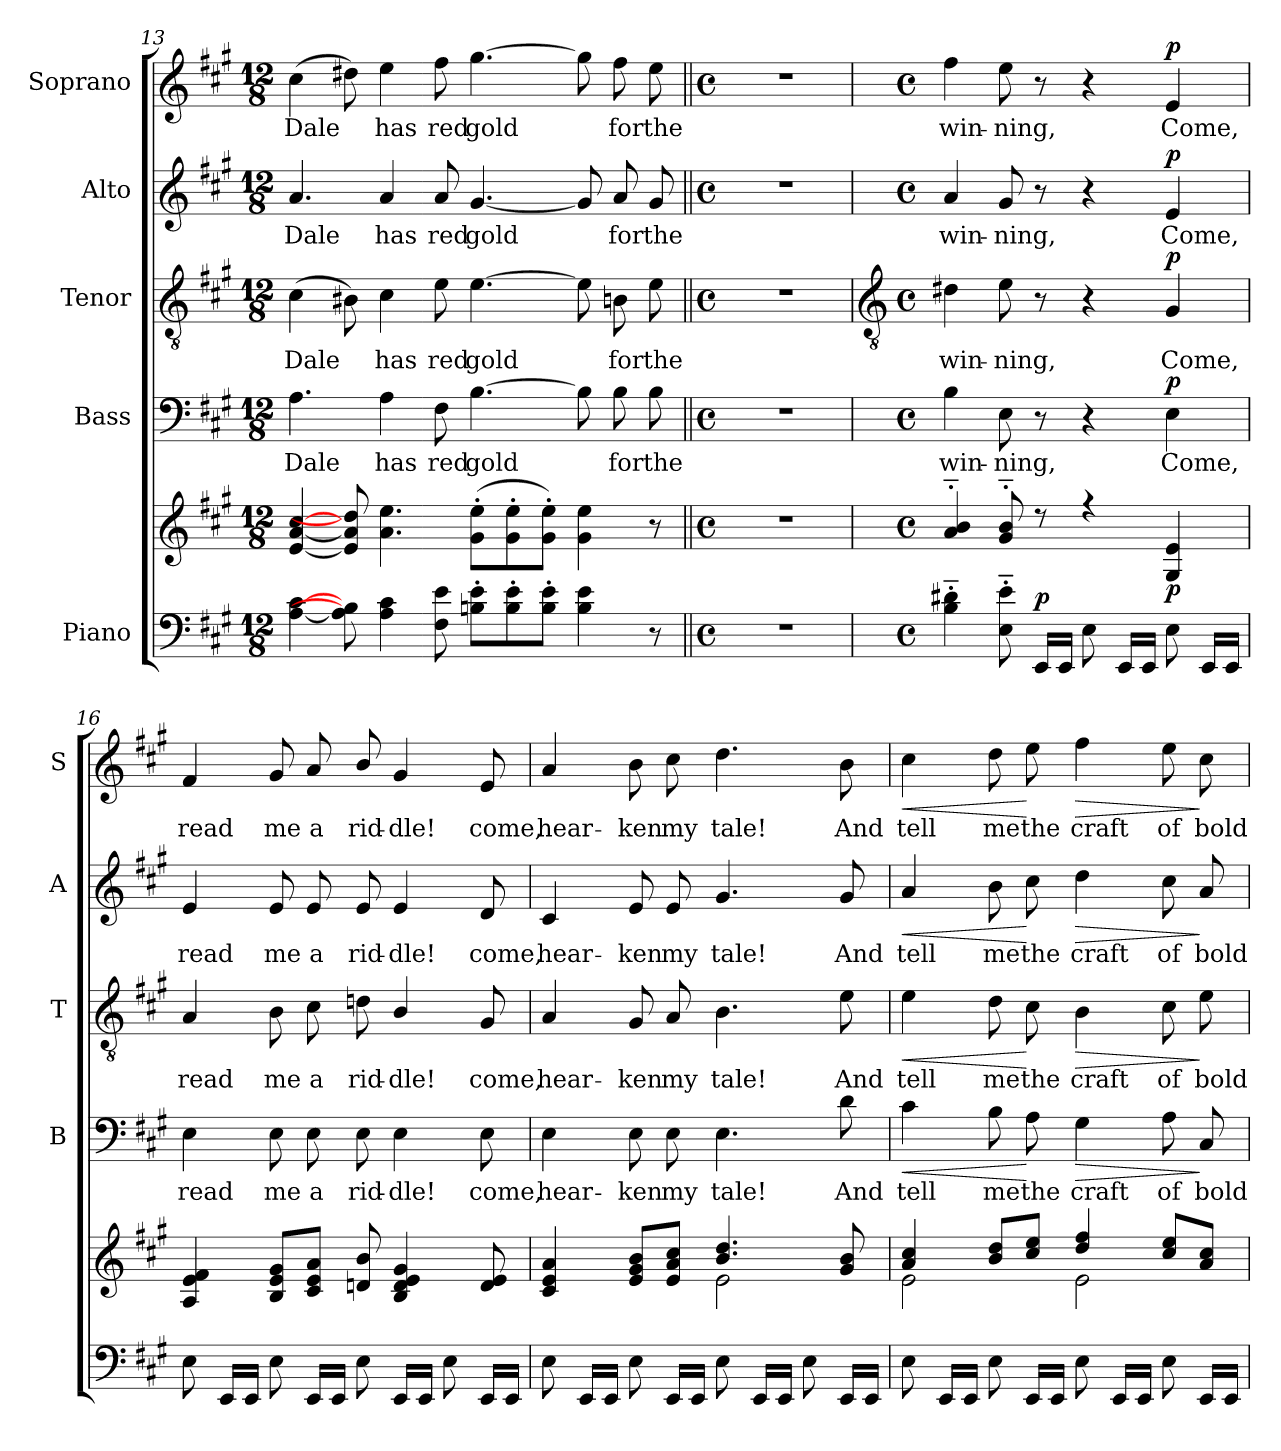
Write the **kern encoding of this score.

**kern	**kern	**dynam	**kern	**text	**dynam	**kern	**text	**dynam	**kern	**text	**dynam	**kern	**text	**dynam
*part5	*part5	*part5	*part4	*part4	*part4	*part3	*part3	*part3	*part2	*part2	*part2	*part1	*part1	*part1
*staff6	*staff5	*staff5/6	*staff4	*staff4	*staff4	*staff3	*staff3	*staff3	*staff2	*staff2	*staff2	*staff1	*staff1	*staff1
*I"Piano	*	*	*I"Bass	*	*	*I"Tenor	*	*	*I"Alto	*	*	*I"Soprano	*	*
*	*	*	*I'B	*	*	*I'T	*	*	*I'A	*	*	*I'S	*	*
*clefF4	*clefG2	*	*clefF4	*	*	*clefGv2	*	*	*clefG2	*	*	*clefG2	*	*
*k[f#c#g#]	*k[f#c#g#]	*	*k[f#c#g#]	*	*	*k[f#c#g#]	*	*	*k[f#c#g#]	*	*	*k[f#c#g#]	*	*
*A:	*A:	*	*A:	*	*	*A:	*	*	*A:	*	*	*A:	*	*
*M12/8	*M12/8	*	*M12/8	*	*	*M12/8	*	*	*M12/8	*	*	*M12/8	*	*
=13	=13	=13	=13	=13	=13	=13	=13	=13	=13	=13	=13	=13	=13	=13
!	!	!	!	!LO:LY:b	!	!	!LO:LY:b	!	!	!LO:LY:b	!	!	!LO:LY:b	!
[4A [4c#	[4e [4a [4cc#	.	4.A	-Dale	.	(>4c#	-Dale	.	4.a	-Dale	.	(>4cc#	-Dale	.
8A] 8B#]	8e] 8a] 8dd#]	.	.	.	.	8B#X)	.	.	.	.	.	8dd#X)	.	.
!	!	!	!	!LO:LY:b	!	!	!LO:LY:b	!	!	!LO:LY:b	!	!	!LO:LY:b	!
4A 4c#	4.a 4.ee	.	4A	has	.	4c#	has	.	4a	has	.	4ee	has	.
!	!	!	!	!LO:LY:b	!	!	!LO:LY:b	!	!	!LO:LY:b	!	!	!LO:LY:b	!
8F# 8e	.	.	8F#	red	.	8e	red	.	8a	red	.	8ff#	red	.
!	!	!	!	!LO:LY:b	!	!	!LO:LY:b	!	!	!LO:LY:b	!	!	!LO:LY:b	!
8Bn' 8e'L	(>8g#' 8ee'L	.	[4.B	gold	.	[4.e	gold	.	[4.g#	gold	.	[4.gg#	gold	.
8B' 8e'	8g#' 8ee'	.	.	.	.	.	.	.	.	.	.	.	.	.
8B' 8e'J	8g#' 8ee'J)	.	.	.	.	.	.	.	.	.	.	.	.	.
4B 4e	4g# 4ee	.	8B]	.	.	8e]	.	.	8g#]	.	.	8gg#]	.	.
!	!	!	!	!LO:LY:b	!	!	!LO:LY:b	!	!	!LO:LY:b	!	!	!LO:LY:b	!
.	.	.	8B	for	.	8Bn	for	.	8a	for	.	8ff#	for	.
!	!	!	!	!LO:LY:b	!	!	!LO:LY:b	!	!	!LO:LY:b	!	!	!LO:LY:b	!
8r	8r	.	8B	the	.	8e	the	.	8g#	the	.	8ee	the	.
=14||	=14||	=14||	=14||	=14||	=14||	=14||	=14||	=14||	=14||	=14||	=14||	=14||	=14||	=14||
*M4/4	*M4/4	*	*M4/4	*	*	*M4/4	*	*	*M4/4	*	*	*M4/4	*	*
*met(c)	*met(c)	*	*met(c)	*	*	*met(c)	*	*	*met(c)	*	*	*met(c)	*	*
1r	1r	.	1r	.	.	1r	.	.	1r	.	.	1r	.	.
!!LO:LB:g=z
=15	=15	=15	=15	=15	=15	=15	=15	=15	=15	=15	=15	=15	=15	=15
*	*	*	*	*	*	*clefGv2	*	*	*	*	*	*	*	*
*M4/4	*M4/4	*	*M4/4	*	*	*M4/4	*	*	*M4/4	*	*	*M4/4	*	*
*met(c)	*met(c)	*	*met(c)	*	*	*met(c)	*	*	*met(c)	*	*	*met(c)	*	*
*	*^	*	*	*	*	*	*	*	*	*	*	*	*	*
!	!	!	!	!	!LO:LY:b	!	!	!LO:LY:b	!	!	!LO:LY:b	!	!	!LO:LY:b	!
4B'~ 4d#X'~	4a'~ 4b'~	1ryy	.	4B	win-	.	4d#X	win-	.	4a	win-	.	4ff#	win-	.
!	!	!	!	!	!LO:LY:b	!	!	!LO:LY:b	!	!	!LO:LY:b	!	!	!LO:LY:b	!
8E'~ 8e'~	8g#'~ 8b'~	.	.	8E	-ning,	.	8e	-ning,	.	8g#	-ning,	.	8ee	-ning,	.
!	!	!	!LO:DY:a=2	!	!	!	!	!	!	!	!	!	!	!	!
16EELL	8r	.	p	8r	.	.	8r	.	.	8r	.	.	8r	.	.
16EEJJ	.	.	.	.	.	.	.	.	.	.	.	.	.	.	.
8E	4r	.	.	4r	.	.	4r	.	.	4r	.	.	4r	.	.
16EELL	.	.	.	.	.	.	.	.	.	.	.	.	.	.	.
16EEJJ	.	.	.	.	.	.	.	.	.	.	.	.	.	.	.
!	!	!	!LO:DY:b	!	!LO:LY:b	!LO:DY:b	!	!LO:LY:b	!LO:DY:b	!	!LO:LY:b	!LO:DY:b	!	!LO:LY:b	!LO:DY:b
8E	4G# 4e	.	p	4E	Come,	p	4G#	Come,	p	4e	Come,	p	4e	Come,	p
16EELL	.	.	.	.	.	.	.	.	.	.	.	.	.	.	.
16EEJJ	.	.	.	.	.	.	.	.	.	.	.	.	.	.	.
=16	=16	=16	=16	=16	=16	=16	=16	=16	=16	=16	=16	=16	=16	=16	=16
!	!	!	!	!	!LO:LY:b	!	!	!LO:LY:b	!	!	!LO:LY:b	!	!	!LO:LY:b	!
8E	4A 4e 4f#	1ryy	.	4E	read	.	4A	read	.	4e	read	.	4f#	read	.
16EELL	.	.	.	.	.	.	.	.	.	.	.	.	.	.	.
16EEJJ	.	.	.	.	.	.	.	.	.	.	.	.	.	.	.
!	!	!	!	!	!LO:LY:b	!	!	!LO:LY:b	!	!	!LO:LY:b	!	!	!LO:LY:b	!
8E	8B 8e 8g#L	.	.	8E	me	.	8B	me	.	8e	me	.	8g#	me	.
!	!	!	!	!	!LO:LY:b	!	!	!LO:LY:b	!	!	!LO:LY:b	!	!	!LO:LY:b	!
16EELL	8c# 8e 8aJ	.	.	8E	a	.	8c#	a	.	8e	a	.	8a	a	.
16EEJJ	.	.	.	.	.	.	.	.	.	.	.	.	.	.	.
!	!	!	!	!	!LO:LY:b	!	!	!LO:LY:b	!	!	!LO:LY:b	!	!	!LO:LY:b	!
8E	8dn 8b	.	.	8E\	rid-	.	8dn\	rid-	.	8e/	rid-	.	8b/	rid-	.
!	!	!	!	!	!LO:LY:b	!	!	!LO:LY:b	!	!	!LO:LY:b	!	!	!LO:LY:b	!
16EELL	4B 4d 4e 4g#	.	.	4E	-dle!	.	4B/	-dle!	.	4e	-dle!	.	4g#	-dle!	.
16EEJJ	.	.	.	.	.	.	.	.	.	.	.	.	.	.	.
8E	.	.	.	.	.	.	.	.	.	.	.	.	.	.	.
!	!	!	!	!	!LO:LY:b	!	!	!LO:LY:b	!	!	!LO:LY:b	!	!	!LO:LY:b	!
16EELL	8d 8e	.	.	8E	come,	.	8G#	come,	.	8d	come,	.	8e	come,	.
16EEJJ	.	.	.	.	.	.	.	.	.	.	.	.	.	.	.
=17	=17	=17	=17	=17	=17	=17	=17	=17	=17	=17	=17	=17	=17	=17	=17
!	!	!	!	!	!LO:LY:b	!	!	!LO:LY:b	!	!	!LO:LY:b	!	!	!LO:LY:b	!
8E	4c# 4e 4a	2ryy	.	4E	hear-	.	4A	hear-	.	4c#	hear-	.	4a	hear-	.
16EELL	.	.	.	.	.	.	.	.	.	.	.	.	.	.	.
16EEJJ	.	.	.	.	.	.	.	.	.	.	.	.	.	.	.
!	!	!	!	!	!LO:LY:b	!	!	!LO:LY:b	!	!	!LO:LY:b	!	!	!LO:LY:b	!
8E	8e 8g# 8bL	.	.	8E	-ken	.	8G#	-ken	.	8e	-ken	.	8b	-ken	.
!	!	!	!	!	!LO:LY:b	!	!	!LO:LY:b	!	!	!LO:LY:b	!	!	!LO:LY:b	!
16EELL	8e 8a 8cc#J	.	.	8E	my	.	8A	my	.	8e	my	.	8cc#	my	.
16EEJJ	.	.	.	.	.	.	.	.	.	.	.	.	.	.	.
!	!	!	!	!	!LO:LY:b	!	!	!LO:LY:b	!	!	!LO:LY:b	!	!	!LO:LY:b	!
8E	4.b/ 4.dd/	2e\	.	4.E	tale!	.	4.B	tale!	.	4.g#	tale!	.	4.dd	tale!	.
16EELL	.	.	.	.	.	.	.	.	.	.	.	.	.	.	.
16EEJJ	.	.	.	.	.	.	.	.	.	.	.	.	.	.	.
8E	.	.	.	.	.	.	.	.	.	.	.	.	.	.	.
!	!	!	!	!	!LO:LY:b	!	!	!LO:LY:b	!	!	!LO:LY:b	!	!	!LO:LY:b	!
16EELL	8g# 8b	.	.	8d	And	.	8e	And	.	8g#	And	.	8b	And	.
16EEJJ	.	.	.	.	.	.	.	.	.	.	.	.	.	.	.
=18	=18	=18	=18	=18	=18	=18	=18	=18	=18	=18	=18	=18	=18	=18	=18
!	!	!	!	!	!LO:LY:b	!LO:HP:b	!	!LO:LY:b	!LO:HP:b	!	!LO:LY:b	!LO:HP:b	!	!LO:LY:b	!LO:HP:b
8E	4a/ 4cc#/	2e\	.	4c#	tell	<	4e	tell	<	4a	tell	<	4cc#	tell	<
16EELL	.	.	.	.	.	.	.	.	.	.	.	.	.	.	.
16EEJJ	.	.	.	.	.	.	.	.	.	.	.	.	.	.	.
!	!	!	!	!	!LO:LY:b	!	!	!LO:LY:b	!	!	!LO:LY:b	!	!	!LO:LY:b	!
8E	8b/ 8dd/L	.	.	8B	me	.	8d	me	.	8b	me	.	8dd	me	.
!	!	!	!	!	!LO:LY:b	!	!	!LO:LY:b	!	!	!LO:LY:b	!	!	!LO:LY:b	!
16EELL	8cc#/ 8ee/J	.	.	8A	the	[	8c#	the	[	8cc#	the	[	8ee	the	[
16EEJJ	.	.	.	.	.	.	.	.	.	.	.	.	.	.	.
!	!	!	!	!	!LO:LY:b	!LO:HP:b	!	!LO:LY:b	!LO:HP:b	!	!LO:LY:b	!LO:HP:b	!	!LO:LY:b	!LO:HP:b
8E	4dd/ 4ff#/	2e\	.	4G#	craft	>	4B	craft	>	4dd	craft	>	4ff#	craft	>
16EELL	.	.	.	.	.	.	.	.	.	.	.	.	.	.	.
16EEJJ	.	.	.	.	.	.	.	.	.	.	.	.	.	.	.
!	!	!	!	!	!LO:LY:b	!	!	!LO:LY:b	!	!	!LO:LY:b	!	!	!LO:LY:b	!
8E	8cc#/ 8ee/L	.	.	8A	of	.	8c#	of	.	8cc#	of	.	8ee	of	.
!	!	!	!	!	!LO:LY:b	!	!	!LO:LY:b	!	!	!LO:LY:b	!	!	!LO:LY:b	!
16EELL	8a/ 8cc#/J	.	.	8C#	bold	]	8e	bold	]	8a	bold	]	8cc#	bold	]
16EEJJ	.	.	.	.	.	.	.	.	.	.	.	.	.	.	.
*	*v	*v	*	*	*	*	*	*	*	*	*	*	*	*	*
=	=	=	=	=	=	=	=	=	=	=	=	=	=	=
*-	*-	*-	*-	*-	*-	*-	*-	*-	*-	*-	*-	*-	*-	*-
